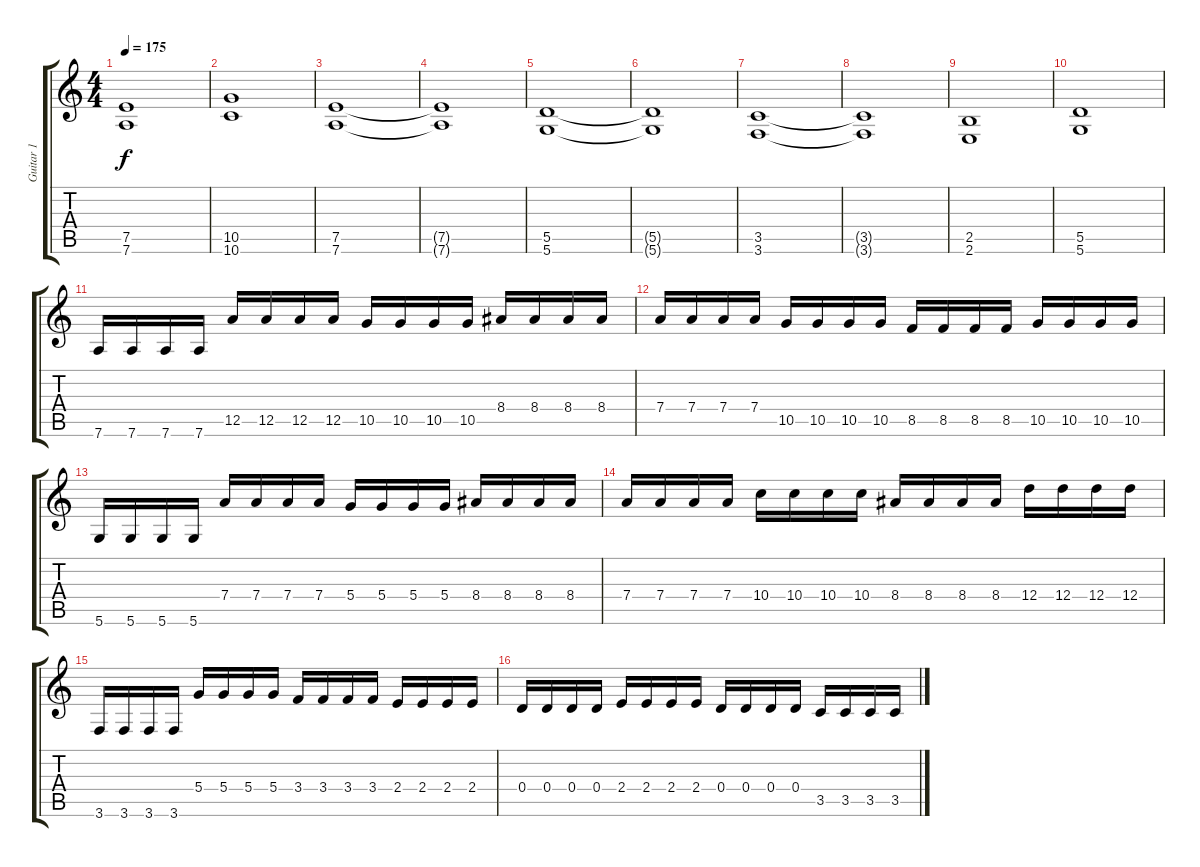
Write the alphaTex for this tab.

\track ("Guitar 1" "Guitar 1") {instrument distortionguitar}
\staff {score tabs}
\tuning (E4 B3 G3 D3 A2 D2) {hide}
\ts (4 4)
\tempo 175
\clef g2
\ks c
(7.5 7.6).1{dy f} |
(10.5 10.6).1 |
(7.5 7.6).1 |
(7.5{t} 7.6{t}).1 |
(5.5 5.6).1 |
(5.5{t} 5.6{t}).1 |
(3.5 3.6).1 |
(3.5{t} 3.6{t}).1 |
(2.5 2.6).1 |
(5.5 5.6).1 |
7.6.16 7.6.16 7.6.16 7.6.16 12.5.16 12.5.16 12.5.16 12.5.16 10.5.16 10.5.16 10.5.16 10.5.16 8.4.16 8.4.16 8.4.16 8.4.16 |
7.4.16 7.4.16 7.4.16 7.4.16 10.5.16 10.5.16 10.5.16 10.5.16 8.5.16 8.5.16 8.5.16 8.5.16 10.5.16 10.5.16 10.5.16 10.5.16 |
5.6.16 5.6.16 5.6.16 5.6.16 7.4.16 7.4.16 7.4.16 7.4.16 5.4.16 5.4.16 5.4.16 5.4.16 8.4.16 8.4.16 8.4.16 8.4.16 |
7.4.16 7.4.16 7.4.16 7.4.16 10.4.16 10.4.16 10.4.16 10.4.16 8.4.16 8.4.16 8.4.16 8.4.16 12.4.16 12.4.16 12.4.16 12.4.16 |
3.6.16 3.6.16 3.6.16 3.6.16 5.4.16 5.4.16 5.4.16 5.4.16 3.4.16 3.4.16 3.4.16 3.4.16 2.4.16 2.4.16 2.4.16 2.4.16 |
0.4.16 0.4.16 0.4.16 0.4.16 2.4.16 2.4.16 2.4.16 2.4.16 0.4.16 0.4.16 0.4.16 0.4.16 3.5.16 3.5.16 3.5.16 3.5.16
